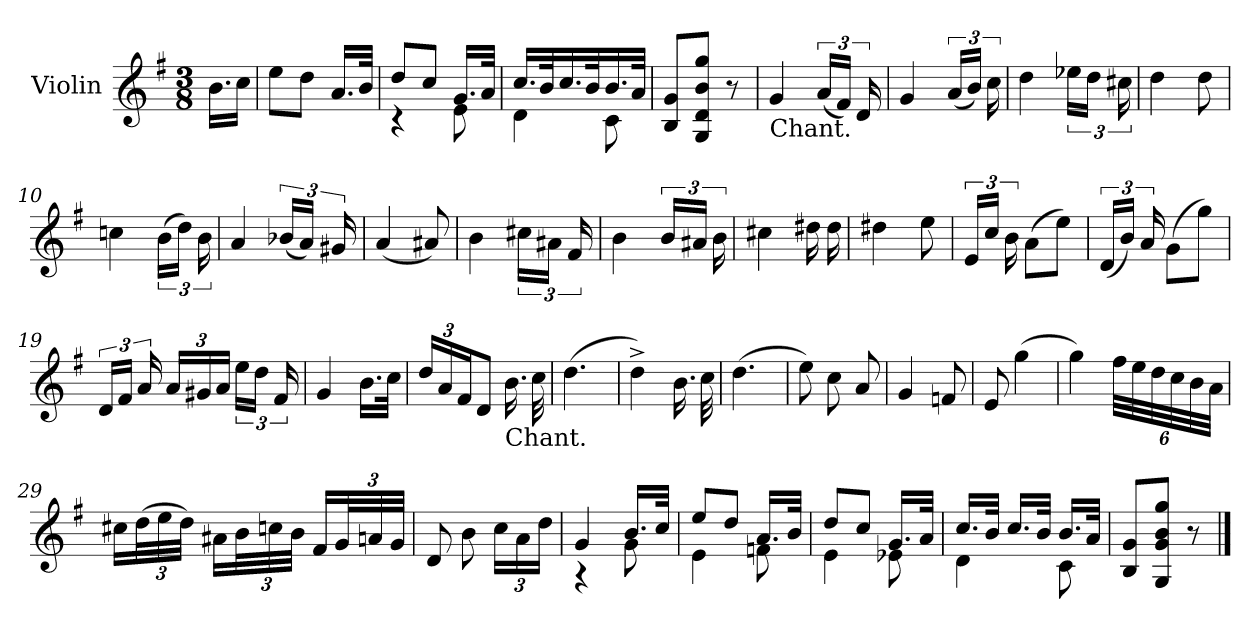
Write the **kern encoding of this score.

**kern	**dynam
*part1	*part1
*staff1	*staff1
*I"Violin	*
*I'Vln.	*
*clefG2	*
*k[f#]	*
*M3/8	*
=1	=1
!	!LO:DY:a
16.bLL	Andantino
16ccJJ	.
=2	=2
8eeL	.
8ddJ	.
16.aLL	.
32bJJk	.
=3	=3
*^	*
8ddL	4r	.
8ccJ	.	.
16.gLL	8e\	.
32aJJk	.	.
=4	=4	=4
16.ccLL	4d\	.
32bk	.	.
16.cc	.	.
32bk	.	.
16.b	8c\	.
32aJJk	.	.
*v	*v	*
=5	=5
8B 8gL	.
8G 8d 8b 8ggJ	.
8r	.
=6	=6
!LO:TX:b:t=Chant.	!
4g/	.
(<24aLL	.
24f#JJ)	.
24d/	.
=7	=7
4g/	.
(<24aLL	.
24bJJ)	.
24cc\	.
!!LO:LB:g=z
=8	=8
4dd\	.
24ee-XLL	.
24ddJJ	.
24cc#X\	.
=9	=9
4dd\	.
8dd\	.
=10	=10
4ccn\	.
(>24bLL	.
24ddJJ)	.
24b\	.
=11	=11
4a/	.
(<24b-XLL	.
24aJJ)	.
24g#X/	.
=12	=12
(<4a/	.
8a#X/)	.
=13	=13
4b\	.
24cc#XLL	.
24a#XJJ	.
24f#/	.
=14	=14
4b\	.
24bLL	.
24a#XJJ	.
24b\	.
=15	=15
4cc#X\	.
16dd#X\	.
16dd#\	.
!!LO:LB:g=z
=16	=16
4dd#X\	.
8ee\	.
=17	=17
24eLL	.
24ccJJ	.
24b\	.
(>8aL	.
8eeJ)	.
=18	=18
(<24dLL	.
24bJJ)	.
24a/	.
(>8gL	.
8ggJ)	.
=19	=19
24dLL	.
24f#JJ	.
24a/	.
*Xbrackettup	*
24aLL	.
24g#X	.
24aJJ	.
*brackettup	*
24eeLL	.
24ddJJ	.
24f#/	.
=20	=20
4g/	.
16.bLL	.
32ccJJk	.
=21	=21
*Xbrackettup	*
24ddLL	.
24a	.
24f#J	.
8dJ	.
!LO:TX:b:t=Chant.	!
16.b\	.
32cc\	.
=22	=22
(>4.dd\	.
!!LO:LB:g=z
=23	=23
4dd^\)	.
16.b\	.
32cc\	.
=24	=24
(>4.dd\	.
=25	=25
8ee\)	.
8cc\	.
8a/	.
=26	=26
4g/	.
8fn/	.
=27	=27
8e/	.
(>4gg\	.
=28	=28
4gg\)	.
48ff#LLL	.
48ee	.
48dd	.
48cc	.
48b	.
48aJJJ	.
=29	=29
16cc#XLL	.
(>48ddL	.
48ee	.
48ddJJJ)	.
16a#XLL	.
48bL	.
48ccn	.
48bJJJ	.
16f#LL	.
48gL	.
48an	.
48gJJJ	.
!!LO:LB:g=z
=30	=30
8d/	.
8b\	.
24ccLL	.
24a	.
24ddJJ	.
=31	=31
*^	*
4g/	4r	.
16.bLL	8g\	.
32ccJJk	.	.
=32	=32	=32
8eeL	4e\	.
8ddJ	.	.
16.aLL	8fn\	.
32bJJk	.	.
=33	=33	=33
8ddL	4e\	.
8ccJ	.	.
16.gLL	8e-X\	.
32aJJk	.	.
=34	=34	=34
16.ccLL	4d\	.
32bJJk	.	.
16.ccLL	.	.
32bJJk	.	.
16.bLL	8c\	.
32aJJk	.	.
*v	*v	*
=35	=35
8B 8gL	.
8G 8g 8b 8ggJ	.
8r	.
==	==
*-	*-
